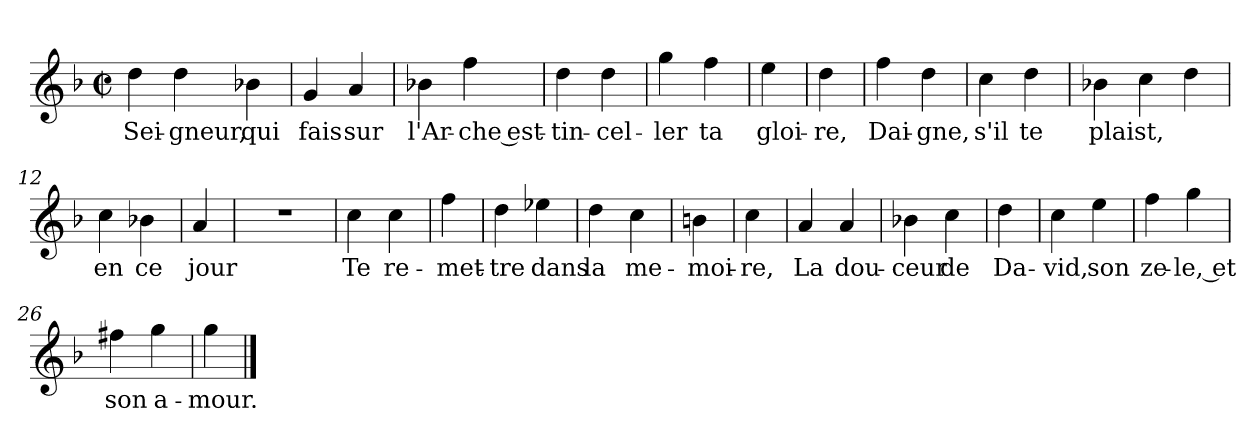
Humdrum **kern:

**kern	**text
*part1	*part1
*staff1	*staff1
*clefG2	*
*k[b-]	*
*F:	*
*M2/2	*
*met(c|)	*
=1	=1
4dd	Sei-
4dd	-gneur,
4b-X	qui
=3	=3
4g	fais
4a	sur
=4	=4
4b-X	l'Ar-
4ff	-che est-
=5	=5
4dd	-tin-
4dd	-cel-
=6	=6
4gg	-ler
4ff	ta
=7	=7
4ee	gloi-
=8	=8
4dd	-re,
=9	=9
4ff	Dai-
4dd	-gne,
=10	=10
4cc	s'il
4dd	te
=11	=11
4b-X	plaist,-
4cc	--
4dd	-
=12	=12
4cc	en
4b-X	ce
=13	=13
4a	jour
=14	=14
1r	.
=15	=15
4cc	Te
4cc	re-
=16	=16
4ff	-met-
=17	=17
4dd	-tre
4ee-X	dans
=18	=18
4dd	la
4cc	me-
=19	=19
4b	-moi-
=20	=20
4cc	-re,
=21	=21
4a	La
4a	dou-
=22	=22
4b-X	-ceur
4cc	de
=23	=23
4dd	Da-
=24	=24
4cc	-vid,
4ee	son
=25	=25
4ff	ze-
4gg	-le, et
=26	=26
4ff#X	son
4gg	a-
=27	=27
4gg	-mour.
==	==
*-	*-
